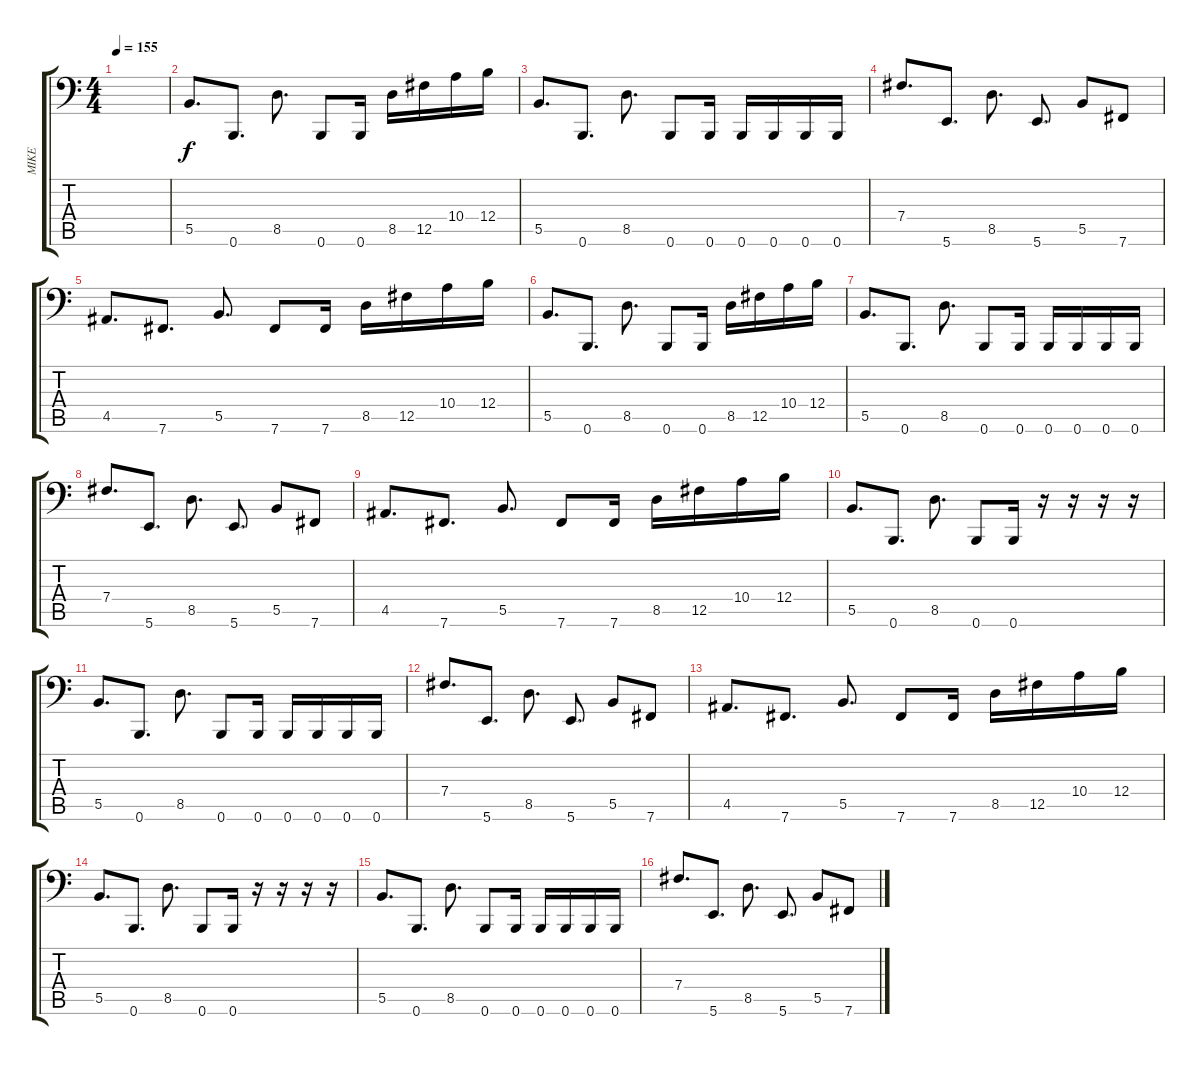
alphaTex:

\track ("MIKE" "MIKE") {instrument electricbasspick}
\staff {score tabs}
\tuning (Db3 Ab2 E2 B1 Gb1 B0) {hide}
\ts (4 4)
\tempo 155
\clef f4
\ks c
|
5.5.8{d} 0.6.8{d} 8.5.8{d} 0.6.8 0.6.16 8.5.16 12.5.16 10.4.16 12.4.16 |
5.5.8{d} 0.6.8{d} 8.5.8{d} 0.6.8 0.6.16 0.6.16 0.6.16 0.6.16 0.6.16 |
7.4.8{d} 5.6.8{d} 8.5.8{d} 5.6.8{d} 5.5.8 7.6.8 |
4.5.8{d} 7.6.8{d} 5.5.8{d} 7.6.8 7.6.16 8.5.16 12.5.16 10.4.16 12.4.16 |
5.5.8{d} 0.6.8{d} 8.5.8{d} 0.6.8 0.6.16 8.5.16 12.5.16 10.4.16 12.4.16 |
5.5.8{d} 0.6.8{d} 8.5.8{d} 0.6.8 0.6.16 0.6.16 0.6.16 0.6.16 0.6.16 |
7.4.8{d} 5.6.8{d} 8.5.8{d} 5.6.8{d} 5.5.8 7.6.8 |
4.5.8{d} 7.6.8{d} 5.5.8{d} 7.6.8 7.6.16 8.5.16 12.5.16 10.4.16 12.4.16 |
5.5.8{d} 0.6.8{d} 8.5.8{d} 0.6.8 0.6.16 r.16 r.16 r.16 r.16 |
5.5.8{d} 0.6.8{d} 8.5.8{d} 0.6.8 0.6.16 0.6.16 0.6.16 0.6.16 0.6.16 |
7.4.8{d} 5.6.8{d} 8.5.8{d} 5.6.8{d} 5.5.8 7.6.8 |
4.5.8{d} 7.6.8{d} 5.5.8{d} 7.6.8 7.6.16 8.5.16 12.5.16 10.4.16 12.4.16 |
5.5.8{d} 0.6.8{d} 8.5.8{d} 0.6.8 0.6.16 r.16 r.16 r.16 r.16 |
5.5.8{d} 0.6.8{d} 8.5.8{d} 0.6.8 0.6.16 0.6.16 0.6.16 0.6.16 0.6.16 |
7.4.8{d} 5.6.8{d} 8.5.8{d} 5.6.8{d} 5.5.8 7.6.8
